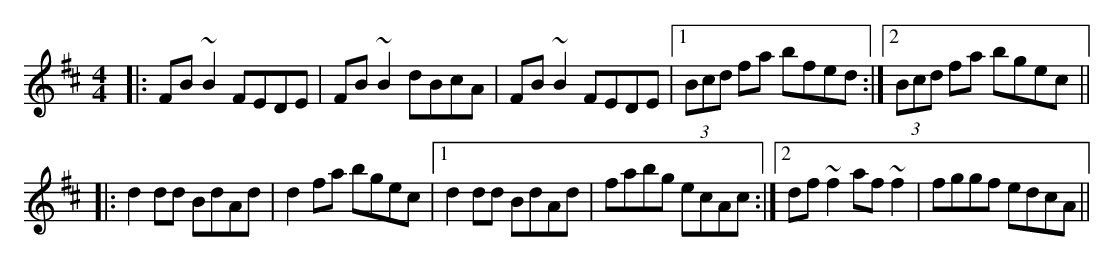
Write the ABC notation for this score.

X:1
M:4/4
K:Bmin
|:FB~B2 FEDE|FB~B2 dBcA|FB~B2 FEDE|1 (3Bcd fa bfed:|2 (3Bcd fa bgec||
|:d2dd BdAd|d2fa bgec|1 d2dd BdAd|fabg ecAc:|2 df~f2 af~f2|fggf edcA||
